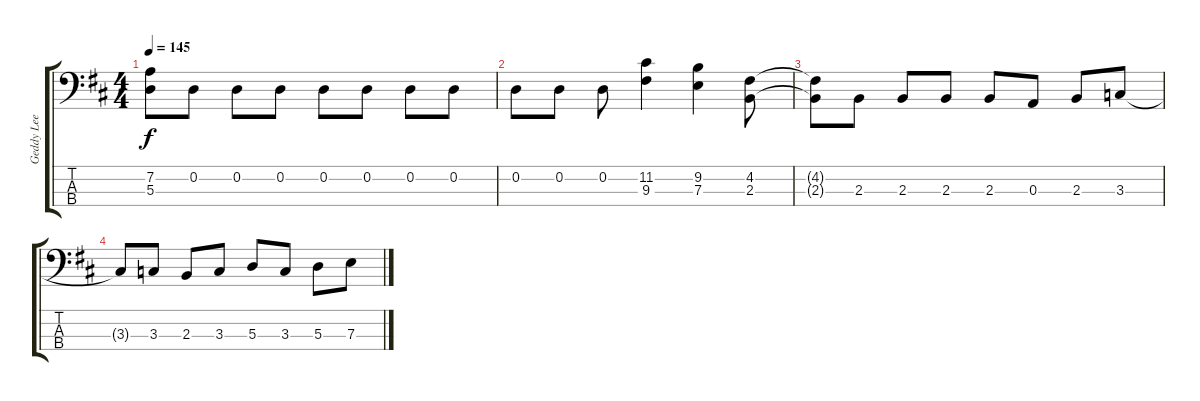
\track ("Geddy Lee" "Geddy Lee") {instrument electricbassfinger}
\staff {score tabs}
\tuning (G2 D2 A1 E1) {hide}
\ts (4 4)
\tempo 145
\clef f4
\ks d
(7.2{t} 5.3{t}).8{dy f} 0.2.8 0.2.8 0.2.8 0.2.8 0.2.8 0.2.8 0.2.8 |
0.2.8 0.2.8 0.2.8 (11.2 9.3).4 (9.2 7.3).4 (4.2 2.3).8 |
(4.2{t} 2.3{t}).8 2.3.8 2.3.8 2.3.8 2.3.8 0.3.8 2.3.8 3.3.8 |
3.3{t}.8 3.3.8 2.3.8 3.3.8 5.3.8 3.3.8 5.3.8 7.3.8
